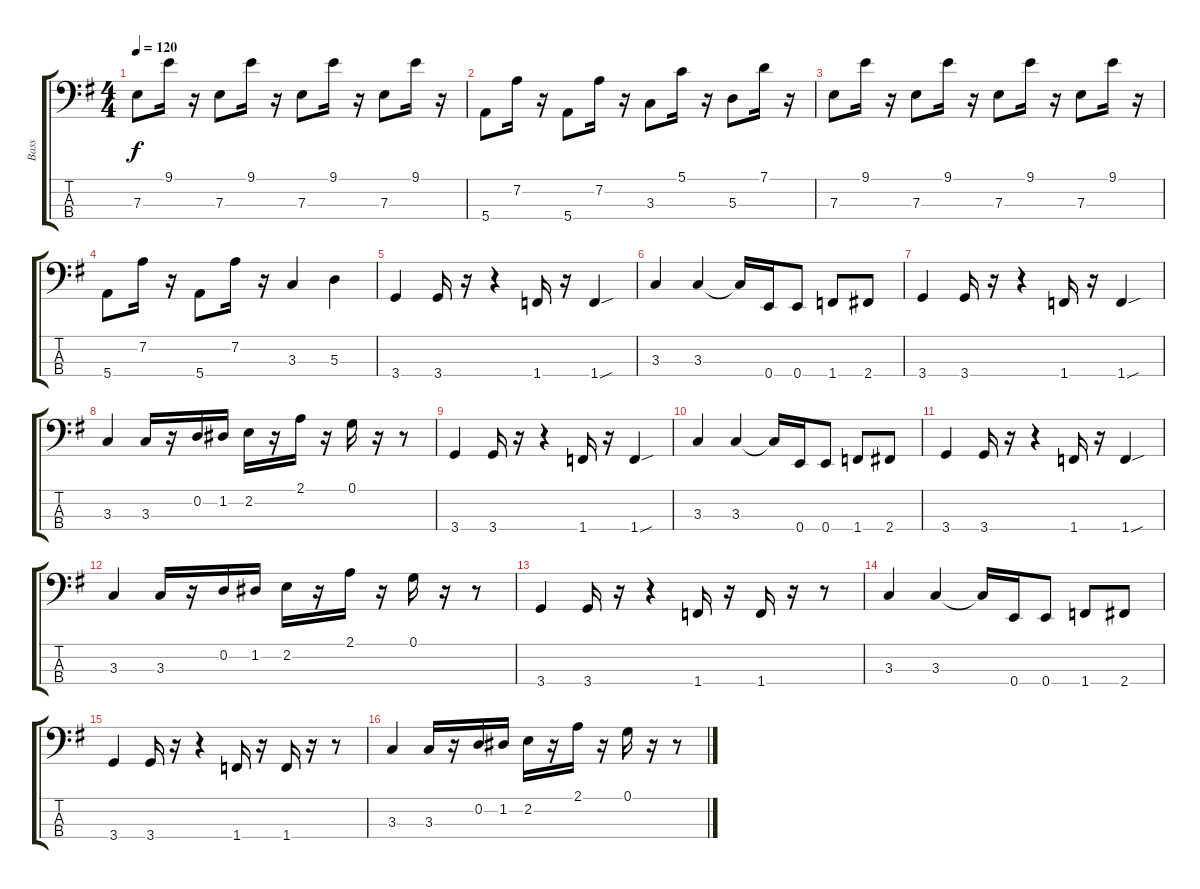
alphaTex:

\track ("Bass" "Bass") {instrument synthbass1}
\staff {score tabs}
\tuning (G2 D2 A1 E1) {hide}
\ts (4 4)
\tempo 120
\clef f4
\ks g
7.3.8{dy f} 9.1.16 r.16 7.3.8 9.1.16 r.16 7.3.8 9.1.16 r.16 7.3.8 9.1.16 r.16 |
5.4.8 7.2.16 r.16 5.4.8 7.2.16 r.16 3.3.8 5.1.16 r.16 5.3.8 7.1.16 r.16 |
7.3.8 9.1.16 r.16 7.3.8 9.1.16 r.16 7.3.8 9.1.16 r.16 7.3.8 9.1.16 r.16 |
5.4.8 7.2.16 r.16 5.4.8 7.2.16 r.16 3.3.4 5.3.4 |
3.4.4 3.4.16 r.16 r.4 1.4.16 r.16 1.4{sou}.4 |
3.3.4 3.3.4 3.3{t}.16 0.4.16 0.4.8 1.4.8 2.4.8 |
3.4.4 3.4.16 r.16 r.4 1.4.16 r.16 1.4{sou}.4 |
3.3.4 3.3.16 r.16 0.2.16 1.2.16 2.2.16 r.16 2.1.16 r.16 0.1.16 r.16 r.8 |
3.4.4 3.4.16 r.16 r.4 1.4.16 r.16 1.4{sou}.4 |
3.3.4 3.3.4 3.3{t}.16 0.4.16 0.4.8 1.4.8 2.4.8 |
3.4.4 3.4.16 r.16 r.4 1.4.16 r.16 1.4{sou}.4 |
3.3.4 3.3.16 r.16 0.2.16 1.2.16 2.2.16 r.16 2.1.16 r.16 0.1.16 r.16 r.8 |
3.4.4 3.4.16 r.16 r.4 1.4.16 r.16 1.4.16 r.16 r.8 |
3.3.4 3.3.4 3.3{t}.16 0.4.16 0.4.8 1.4.8 2.4.8 |
3.4.4 3.4.16 r.16 r.4 1.4.16 r.16 1.4.16 r.16 r.8 |
3.3.4 3.3.16 r.16 0.2.16 1.2.16 2.2.16 r.16 2.1.16 r.16 0.1.16 r.16 r.8
